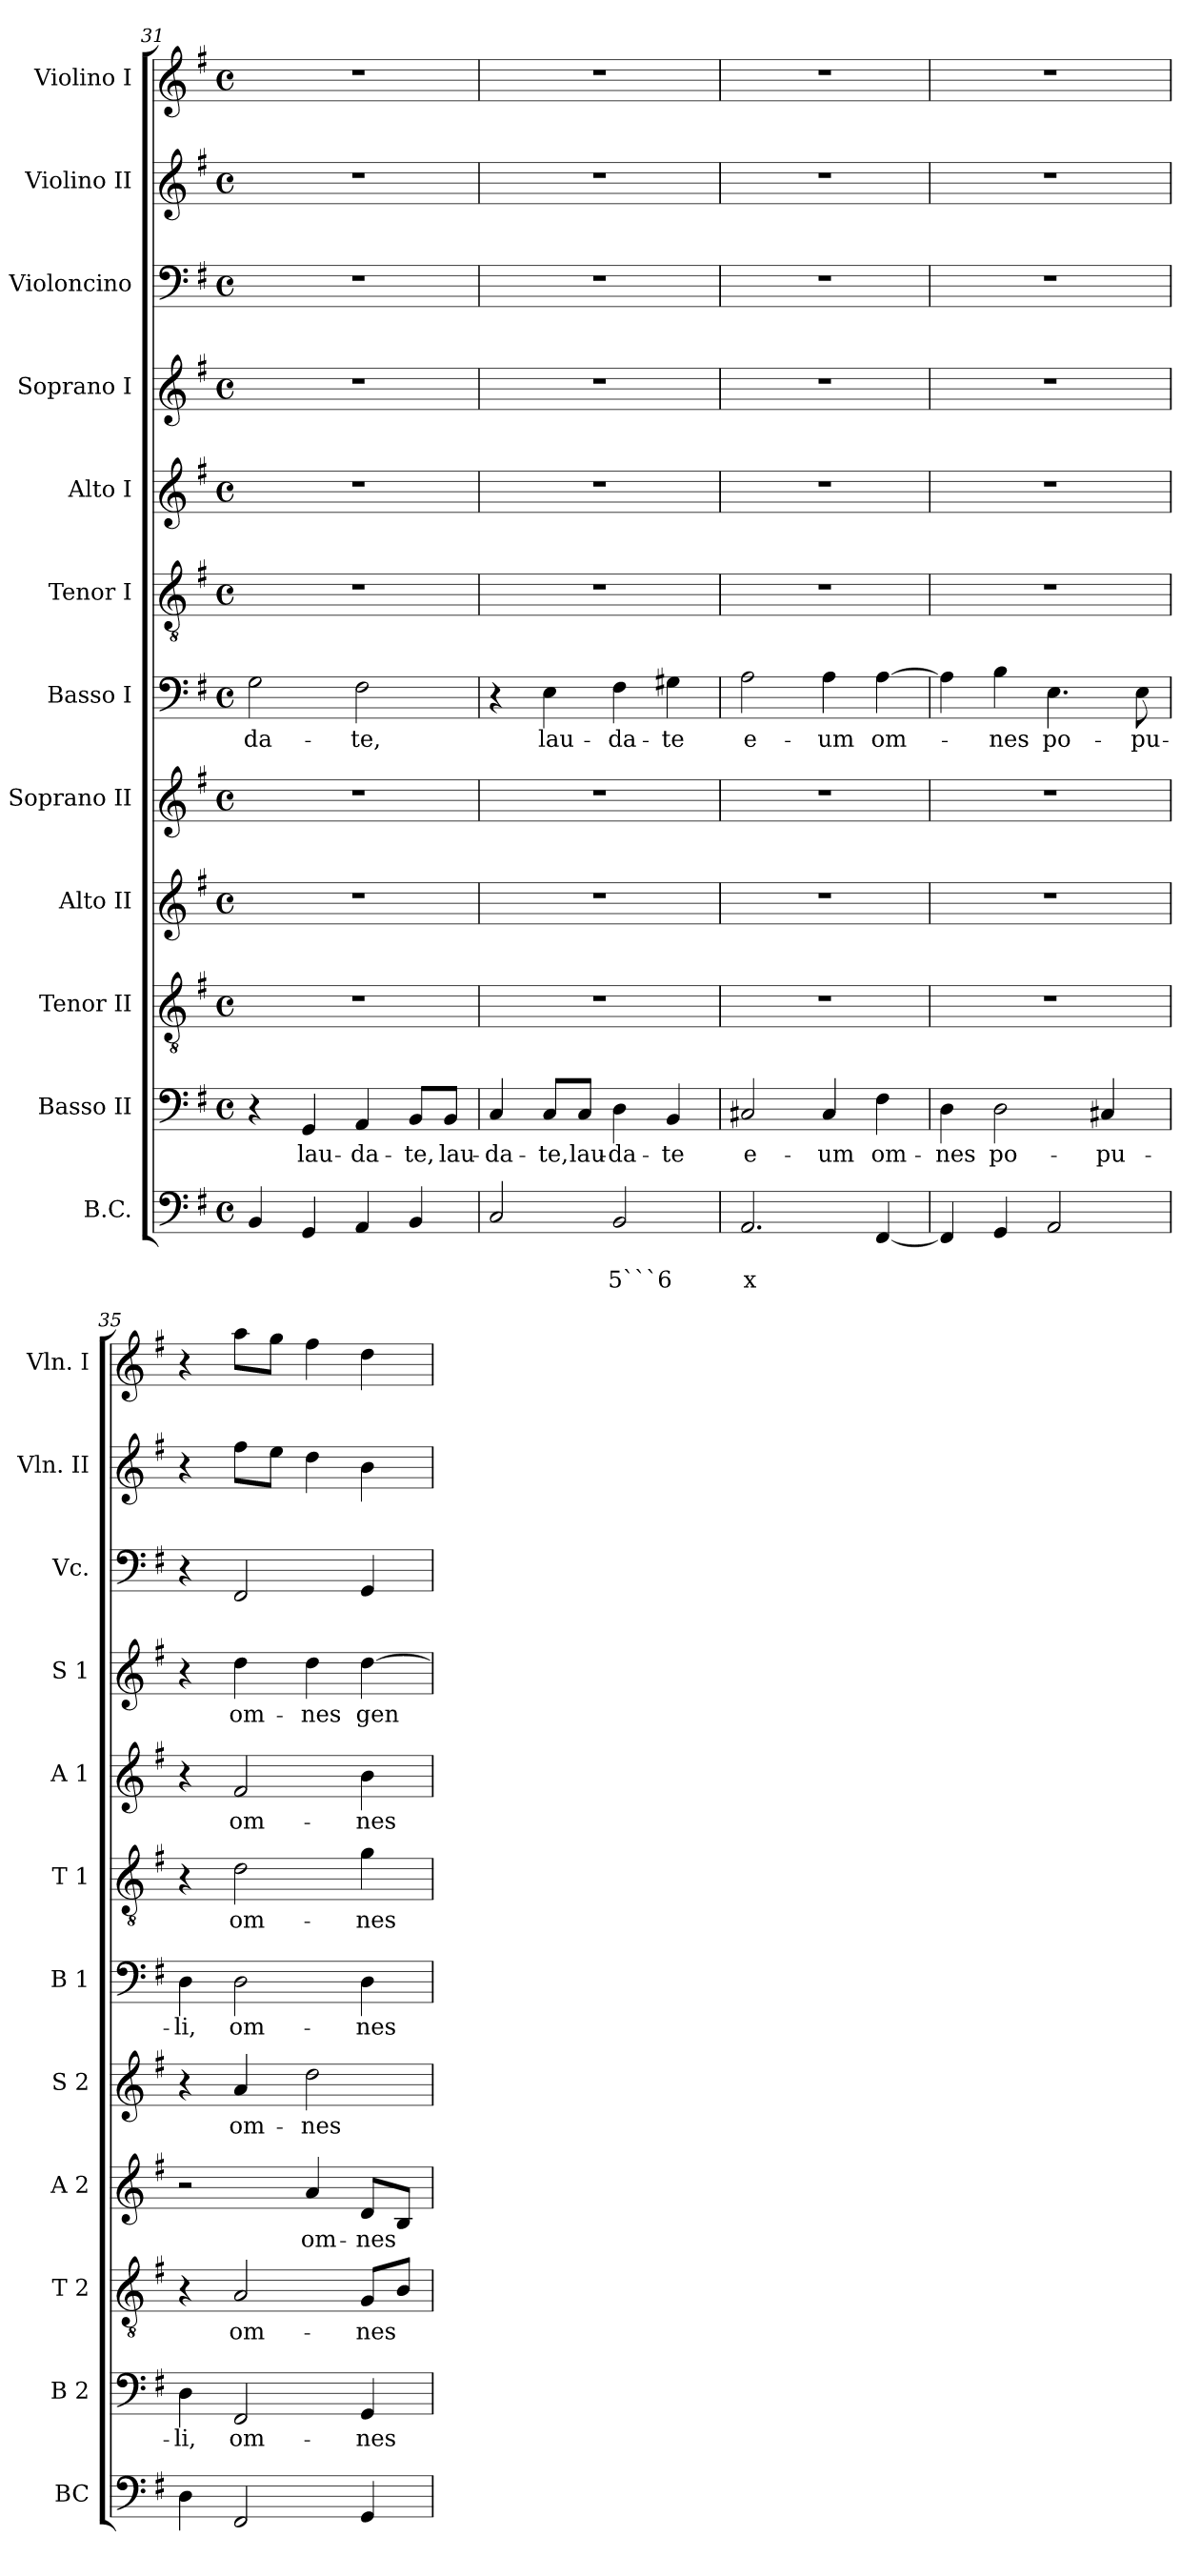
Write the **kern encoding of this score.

**kern	**text	**text	**kern	**text	**kern	**text	**kern	**text	**kern	**text	**kern	**text	**kern	**text	**kern	**text	**kern	**text	**kern	**kern	**kern
*part12	*part12	*part12	*part11	*part11	*part10	*part10	*part9	*part9	*part8	*part8	*part7	*part7	*part6	*part6	*part5	*part5	*part4	*part4	*part3	*part2	*part1
*staff12	*staff12	*staff12	*staff11	*staff11	*staff10	*staff10	*staff9	*staff9	*staff8	*staff8	*staff7	*staff7	*staff6	*staff6	*staff5	*staff5	*staff4	*staff4	*staff3	*staff2	*staff1
*I"B.C.	*	*	*I"Basso II	*	*I"Tenor II	*	*I"Alto II	*	*I"Soprano II	*	*I"Basso I	*	*I"Tenor I	*	*I"Alto I	*	*I"Soprano I	*	*I"Violoncino	*I"Violino II	*I"Violino I
*I'BC	*	*	*I'B 2	*	*I'T 2	*	*I'A 2	*	*I'S 2	*	*I'B 1	*	*I'T 1	*	*I'A 1	*	*I'S 1	*	*I'Vc.	*I'Vln. II	*I'Vln. I
*clefF4	*	*	*clefF4	*	*clefGv2	*	*clefG2	*	*clefG2	*	*clefF4	*	*clefGv2	*	*clefG2	*	*clefG2	*	*clefF4	*clefG2	*clefG2
*k[f#]	*	*	*k[f#]	*	*k[f#]	*	*k[f#]	*	*k[f#]	*	*k[f#]	*	*k[f#]	*	*k[f#]	*	*k[f#]	*	*k[f#]	*k[f#]	*k[f#]
*G:	*	*	*G:	*	*G:	*	*G:	*	*G:	*	*G:	*	*G:	*	*G:	*	*G:	*	*G:	*G:	*G:
*M4/4	*	*	*M4/4	*	*M4/4	*	*M4/4	*	*M4/4	*	*M4/4	*	*M4/4	*	*M4/4	*	*M4/4	*	*M4/4	*M4/4	*M4/4
*met(c)	*	*	*met(c)	*	*met(c)	*	*met(c)	*	*met(c)	*	*met(c)	*	*met(c)	*	*met(c)	*	*met(c)	*	*met(c)	*met(c)	*met(c)
=31	=31	=31	=31	=31	=31	=31	=31	=31	=31	=31	=31	=31	=31	=31	=31	=31	=31	=31	=31	=31	=31
!	!	!	!	!	!	!	!	!	!	!	!	!LO:LY:b	!	!	!	!	!	!	!	!	!
4BB/	.	.	4r	.	1r	.	1r	.	1r	.	2G\	-da-	1r	.	1r	.	1r	.	1r	1r	1r
!	!	!	!	!LO:LY:b	!	!	!	!	!	!	!	!	!	!	!	!	!	!	!	!	!
4GG/	.	.	4GG/	lau-	.	.	.	.	.	.	.	.	.	.	.	.	.	.	.	.	.
!	!	!	!	!LO:LY:b	!	!	!	!	!	!	!	!LO:LY:b	!	!	!	!	!	!	!	!	!
4AA/	.	.	4AA/	-da-	.	.	.	.	.	.	2F#\	-te,	.	.	.	.	.	.	.	.	.
!	!	!	!	!LO:LY:b	!	!	!	!	!	!	!	!	!	!	!	!	!	!	!	!	!
4BB/	.	.	8BB/L	-te,	.	.	.	.	.	.	.	.	.	.	.	.	.	.	.	.	.
!	!	!	!	!LO:LY:b	!	!	!	!	!	!	!	!	!	!	!	!	!	!	!	!	!
.	.	.	8BB/J	lau-	.	.	.	.	.	.	.	.	.	.	.	.	.	.	.	.	.
=32	=32	=32	=32	=32	=32	=32	=32	=32	=32	=32	=32	=32	=32	=32	=32	=32	=32	=32	=32	=32	=32
!	!	!	!	!LO:LY:b	!	!	!	!	!	!	!	!	!	!	!	!	!	!	!	!	!
2C/	.	.	4C/	-da-	1r	.	1r	.	1r	.	4r	.	1r	.	1r	.	1r	.	1r	1r	1r
!	!	!	!	!LO:LY:b	!	!	!	!	!	!	!	!LO:LY:b	!	!	!	!	!	!	!	!	!
.	.	.	8C/L	-te,	.	.	.	.	.	.	4E\	lau-	.	.	.	.	.	.	.	.	.
!	!	!	!	!LO:LY:b	!	!	!	!	!	!	!	!	!	!	!	!	!	!	!	!	!
.	.	.	8C/J	lau-	.	.	.	.	.	.	.	.	.	.	.	.	.	.	.	.	.
!	!	!LO:LY:b	!	!LO:LY:b	!	!	!	!	!	!	!	!LO:LY:b	!	!	!	!	!	!	!	!	!
2BB/	.	5```6	4D\	-da-	.	.	.	.	.	.	4F#\	-da-	.	.	.	.	.	.	.	.	.
!	!	!	!	!LO:LY:b	!	!	!	!	!	!	!	!LO:LY:b	!	!	!	!	!	!	!	!	!
.	.	.	4BB/	-te	.	.	.	.	.	.	4G#X\	-te	.	.	.	.	.	.	.	.	.
=33	=33	=33	=33	=33	=33	=33	=33	=33	=33	=33	=33	=33	=33	=33	=33	=33	=33	=33	=33	=33	=33
!	!	!LO:LY:b	!	!LO:LY:b	!	!	!	!	!	!	!	!LO:LY:b	!	!	!	!	!	!	!	!	!
2.AA/	.	x	2C#X/	e-	1r	.	1r	.	1r	.	2A\	e-	1r	.	1r	.	1r	.	1r	1r	1r
!	!	!	!	!LO:LY:b	!	!	!	!	!	!	!	!LO:LY:b	!	!	!	!	!	!	!	!	!
.	.	.	4C#/	-um	.	.	.	.	.	.	4A\	-um	.	.	.	.	.	.	.	.	.
!	!	!	!	!LO:LY:b	!	!	!	!	!	!	!	!LO:LY:b	!	!	!	!	!	!	!	!	!
[4FF#/	.	.	4F#\	om-	.	.	.	.	.	.	[4A\	om-	.	.	.	.	.	.	.	.	.
=34	=34	=34	=34	=34	=34	=34	=34	=34	=34	=34	=34	=34	=34	=34	=34	=34	=34	=34	=34	=34	=34
!	!	!	!	!LO:LY:b	!	!	!	!	!	!	!	!	!	!	!	!	!	!	!	!	!
4FF#/]	.	.	4D\	-nes	1r	.	1r	.	1r	.	4A\]	.	1r	.	1r	.	1r	.	1r	1r	1r
!	!	!	!	!LO:LY:b	!	!	!	!	!	!	!	!LO:LY:b	!	!	!	!	!	!	!	!	!
4GG/	.	.	2D\	po-	.	.	.	.	.	.	4B\	-nes	.	.	.	.	.	.	.	.	.
!	!	!	!	!	!	!	!	!	!	!	!	!LO:LY:b	!	!	!	!	!	!	!	!	!
2AA/	.	.	.	.	.	.	.	.	.	.	4.E\	po-	.	.	.	.	.	.	.	.	.
!	!	!	!	!LO:LY:b	!	!	!	!	!	!	!	!	!	!	!	!	!	!	!	!	!
.	.	.	4C#X/	-pu-	.	.	.	.	.	.	.	.	.	.	.	.	.	.	.	.	.
!	!	!	!	!	!	!	!	!	!	!	!	!LO:LY:b	!	!	!	!	!	!	!	!	!
.	.	.	.	.	.	.	.	.	.	.	8E\	-pu-	.	.	.	.	.	.	.	.	.
=35	=35	=35	=35	=35	=35	=35	=35	=35	=35	=35	=35	=35	=35	=35	=35	=35	=35	=35	=35	=35	=35
!	!	!	!	!LO:LY:b	!	!	!	!	!	!	!	!LO:LY:b	!	!	!	!	!	!	!	!	!
4D\	.	.	4D\	-li,	4r	.	2r	.	4r	.	4D\	-li,	4r	.	4r	.	4r	.	4r	4r	4r
!	!	!	!	!LO:LY:b	!	!LO:LY:b	!	!	!	!LO:LY:b	!	!LO:LY:b	!	!LO:LY:b	!	!LO:LY:b	!	!LO:LY:b	!	!	!
2FF#/	.	.	2FF#/	om-	2A/	om-	.	.	4a/	om-	2D\	om-	2d\	om-	2f#/	om-	4dd\	om-	2FF#/	8ff#\L	8aa\L
.	.	.	.	.	.	.	.	.	.	.	.	.	.	.	.	.	.	.	.	8ee\J	8gg\J
!	!	!	!	!	!	!	!	!LO:LY:b	!	!LO:LY:b	!	!	!	!	!	!	!	!LO:LY:b	!	!	!
.	.	.	.	.	.	.	4a/	om-	2dd\	-nes	.	.	.	.	.	.	4dd\	-nes	.	4dd\	4ff#\
!	!	!	!	!LO:LY:b	!	!LO:LY:b	!	!LO:LY:b	!	!	!	!LO:LY:b	!	!LO:LY:b	!	!LO:LY:b	!	!LO:LY:b	!	!	!
4GG/	.	.	4GG/	-nes	8G/L	-nes	8d/L	-nes	.	.	4D\	-nes	4g\	-nes	4b\	-nes	[4dd\	gen-	4GG/	4b\	4dd\
.	.	.	.	.	8B/J	.	8B/J	.	.	.	.	.	.	.	.	.	.	.	.	.	.
=	=	=	=	=	=	=	=	=	=	=	=	=	=	=	=	=	=	=	=	=	=
*-	*-	*-	*-	*-	*-	*-	*-	*-	*-	*-	*-	*-	*-	*-	*-	*-	*-	*-	*-	*-	*-
